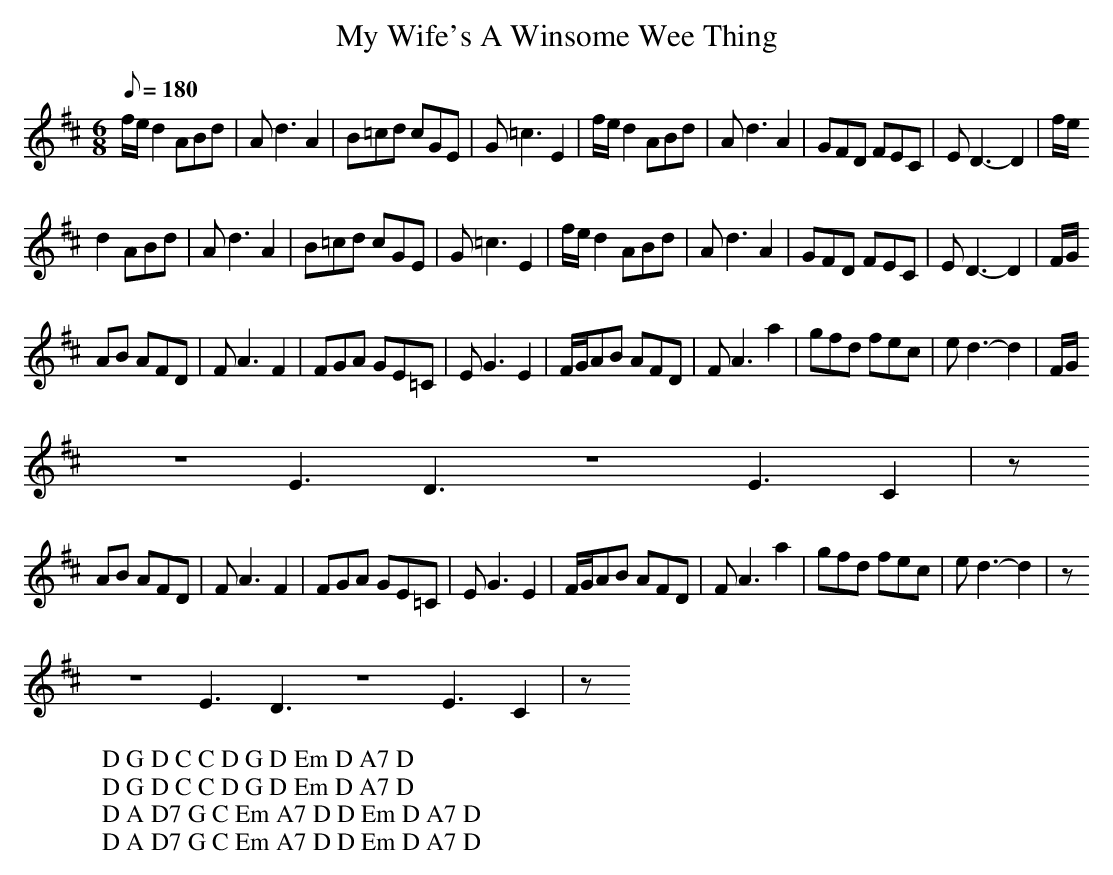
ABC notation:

X:1
T:My Wife's A Winsome Wee Thing
M:6/8
L:1/8
Q:180
K:D
f/e/d2 ABd|Ad3A2|B=cd cGE|G=c3E2|f/e/d2 ABd|Ad3A2|GFD FEC|ED3-D2|f/e/
W:D G D C C D G D Em D A7 D
d2 ABd|Ad3A2|B=cd cGE|G=c3E2|f/e/d2 ABd|Ad3A2|GFD FEC|ED3-D2|F/G/
W:D G D C C D G D Em D A7 D
AB AFD|FA3F2|FGA GE=C|EG3E2|F/G/AB AFD|FA3a2|gfd fec|ed3-d2|F/G/
z6E3D3z6E3C2|z
W:D A D7 G C Em A7 D D Em D A7 D
AB AFD|FA3F2|FGA GE=C|EG3E2|F/G/AB AFD|FA3a2|gfd fec|ed3-d2|z
z6E3D3z6E3C2|z
W:D A D7 G C Em A7 D D Em D A7 D
